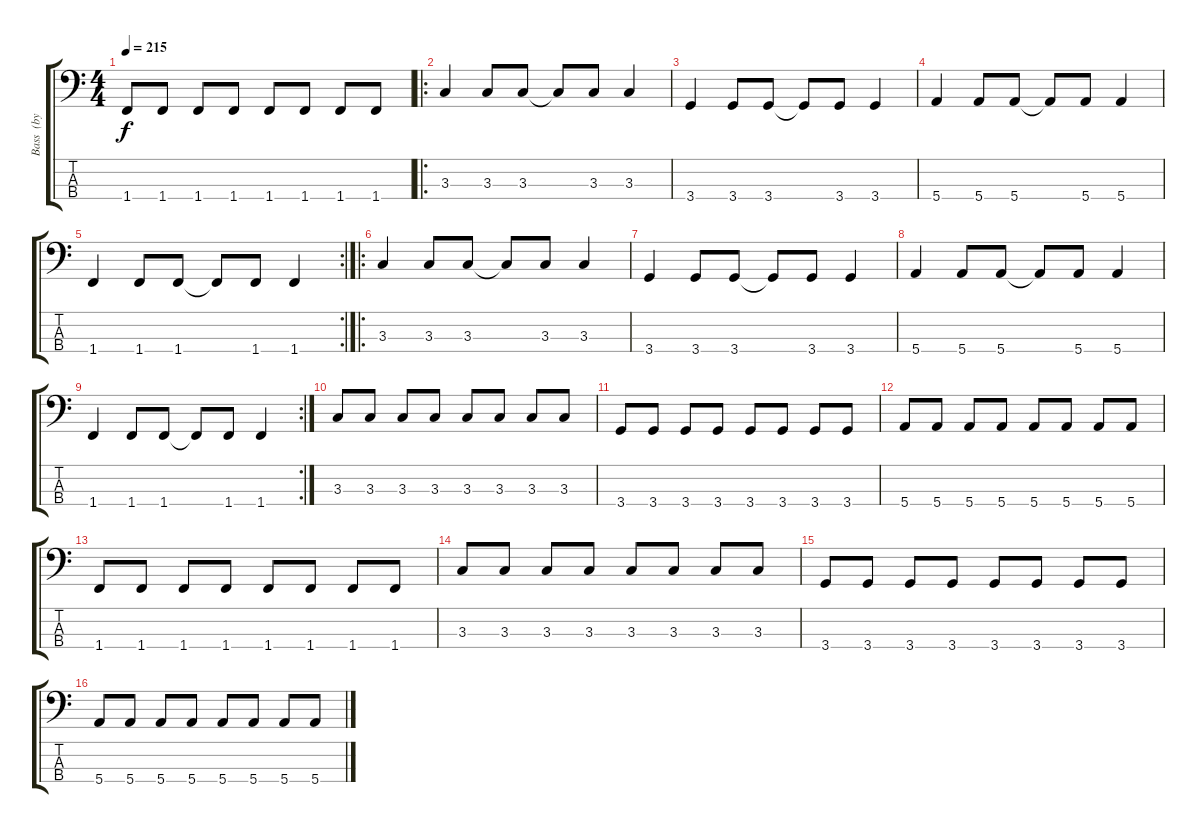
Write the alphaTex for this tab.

\track ("Bass  (by Matfou)" "Bass  (by ") {instrument acousticguitarnylon}
\staff {score tabs}
\tuning (G2 D2 A1 E1) {hide}
\ts (4 4)
\tempo 215
\clef f4
\ks c
1.4.8{dy f} 1.4.8 1.4.8 1.4.8 1.4.8 1.4.8 1.4.8 1.4.8 |
\ro
3.3.4 3.3.8 3.3.8 3.3{t}.8 3.3.8 3.3.4 |
3.4.4 3.4.8 3.4.8 3.4{t}.8 3.4.8 3.4.4 |
5.4.4 5.4.8 5.4.8 5.4{t}.8 5.4.8 5.4.4 |
\rc 2
1.4.4 1.4.8 1.4.8 1.4{t}.8 1.4.8 1.4.4 |
\ro
3.3.4 3.3.8 3.3.8 3.3{t}.8 3.3.8 3.3.4 |
3.4.4 3.4.8 3.4.8 3.4{t}.8 3.4.8 3.4.4 |
5.4.4 5.4.8 5.4.8 5.4{t}.8 5.4.8 5.4.4 |
\rc 2
1.4.4 1.4.8 1.4.8 1.4{t}.8 1.4.8 1.4.4 |
3.3.8 3.3.8 3.3.8 3.3.8 3.3.8 3.3.8 3.3.8 3.3.8 |
3.4.8 3.4.8 3.4.8 3.4.8 3.4.8 3.4.8 3.4.8 3.4.8 |
5.4.8 5.4.8 5.4.8 5.4.8 5.4.8 5.4.8 5.4.8 5.4.8 |
1.4.8 1.4.8 1.4.8 1.4.8 1.4.8 1.4.8 1.4.8 1.4.8 |
3.3.8 3.3.8 3.3.8 3.3.8 3.3.8 3.3.8 3.3.8 3.3.8 |
3.4.8 3.4.8 3.4.8 3.4.8 3.4.8 3.4.8 3.4.8 3.4.8 |
5.4.8 5.4.8 5.4.8 5.4.8 5.4.8 5.4.8 5.4.8 5.4.8
